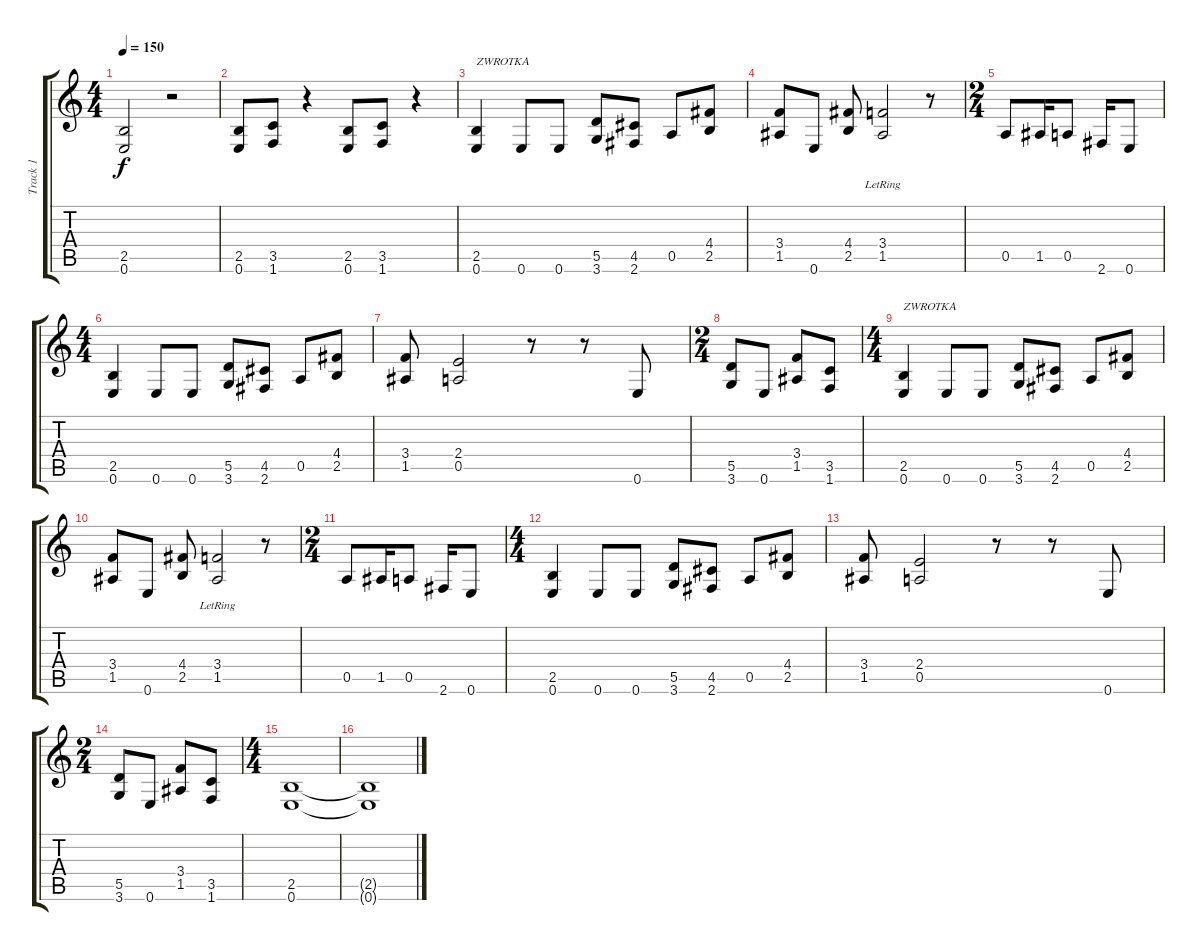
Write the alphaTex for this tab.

\track ("Track 1" "Track 1") {instrument distortionguitar}
\staff {score tabs}
\tuning (E4 B3 G3 D3 A2 E2) {hide}
\ts (4 4)
\tempo 150
\clef g2
\ks c
(2.5 0.6).2{dy f} r.2 |
(2.5 0.6).8 (3.5 1.6).8 r.4 (2.5 0.6).8 (3.5 1.6).8 r.4 |
(2.5 0.6).4{txt "ZWROTKA"} 0.6.8 0.6.8 (5.5 3.6).8 (4.5 2.6).8 0.5.8 (4.4 2.5).8 |
(3.4 1.5).8 0.6.8 (4.4 2.5).8 (3.4{lr} 1.5{lr}).2 r.8 |
\ts (2 4)
0.5.8 1.5.16 0.5.8 2.6.16 0.6.8 |
\ts (4 4)
(2.5 0.6).4 0.6.8 0.6.8 (5.5 3.6).8 (4.5 2.6).8 0.5.8 (4.4 2.5).8 |
(3.4 1.5).8 (2.4 0.5).2 r.8 r.8 0.6.8 |
\ts (2 4)
(5.5 3.6).8 0.6.8 (3.4 1.5).8 (3.5 1.6).8 |
\ts (4 4)
(2.5 0.6).4{txt "ZWROTKA"} 0.6.8 0.6.8 (5.5 3.6).8 (4.5 2.6).8 0.5.8 (4.4 2.5).8 |
(3.4 1.5).8 0.6.8 (4.4 2.5).8 (3.4{lr} 1.5{lr}).2 r.8 |
\ts (2 4)
0.5.8 1.5.16 0.5.8 2.6.16 0.6.8 |
\ts (4 4)
(2.5 0.6).4 0.6.8 0.6.8 (5.5 3.6).8 (4.5 2.6).8 0.5.8 (4.4 2.5).8 |
(3.4 1.5).8 (2.4 0.5).2 r.8 r.8 0.6.8 |
\ts (2 4)
(5.5 3.6).8 0.6.8 (3.4 1.5).8 (3.5 1.6).8 |
\ts (4 4)
(2.5 0.6).1 |
(2.5{t} 0.6{t}).1
